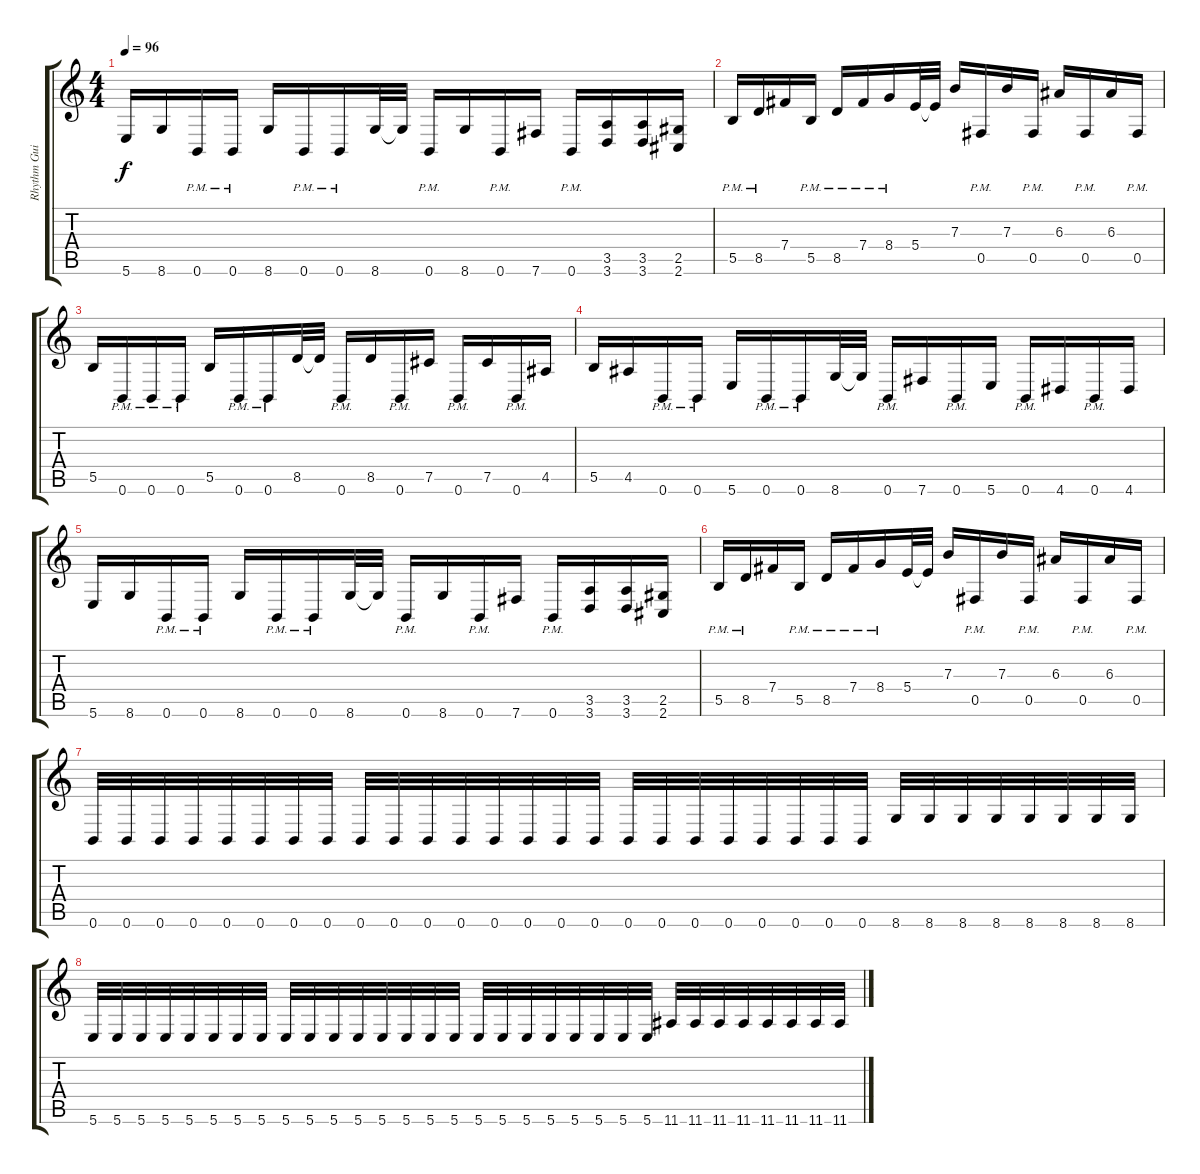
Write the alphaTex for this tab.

\track ("Rhythm Guitar" "Rhythm Gui") {instrument distortionguitar}
\staff {score tabs}
\tuning (Db4 Ab3 E3 B2 Gb2 B1) {hide}
\ts (4 4)
\tempo 96
\clef g2
\ks c
5.6.16{dy f} 8.6.16 0.6{pm}.16 0.6{pm}.16 8.6.16 0.6{pm}.16 0.6{pm}.16 8.6.32 8.6{t}.32 0.6{pm}.16 8.6.16 0.6{pm}.16 7.6.16 0.6{pm}.16 (3.5 3.6).16 (3.5 3.6).16 (2.5 2.6).16 |
5.5{pm}.16 8.5{pm}.16 7.4.16 5.5{pm}.16 8.5{pm}.16 7.4{pm}.16 8.4{pm}.16 5.4.32 5.4{t}.32 7.3.16 0.5{pm}.16 7.3.16 0.5{pm}.16 6.3.16 0.5{pm}.16 6.3.16 0.5{pm}.16 |
5.5.16 0.6{pm}.16 0.6{pm}.16 0.6{pm}.16 5.5.16 0.6{pm}.16 0.6{pm}.16 8.5.32 8.5{t}.32 0.6{pm}.16 8.5.16 0.6{pm}.16 7.5.16 0.6{pm}.16 7.5.16 0.6{pm}.16 4.5.16 |
5.5.16 4.5.16 0.6{pm}.16 0.6{pm}.16 5.6.16 0.6{pm}.16 0.6{pm}.16 8.6.32 8.6{t}.32 0.6{pm}.16 7.6.16 0.6{pm}.16 5.6.16 0.6{pm}.16 4.6.16 0.6{pm}.16 4.6.16 |
5.6.16 8.6.16 0.6{pm}.16 0.6{pm}.16 8.6.16 0.6{pm}.16 0.6{pm}.16 8.6.32 8.6{t}.32 0.6{pm}.16 8.6.16 0.6{pm}.16 7.6.16 0.6{pm}.16 (3.5 3.6).16 (3.5 3.6).16 (2.5 2.6).16 |
5.5{pm}.16 8.5{pm}.16 7.4.16 5.5{pm}.16 8.5{pm}.16 7.4{pm}.16 8.4{pm}.16 5.4.32 5.4{t}.32 7.3.16 0.5{pm}.16 7.3.16 0.5{pm}.16 6.3.16 0.5{pm}.16 6.3.16 0.5{pm}.16 |
0.6.32 0.6.32 0.6.32 0.6.32 0.6.32 0.6.32 0.6.32 0.6.32 0.6.32 0.6.32 0.6.32 0.6.32 0.6.32 0.6.32 0.6.32 0.6.32 0.6.32 0.6.32 0.6.32 0.6.32 0.6.32 0.6.32 0.6.32 0.6.32 8.6.32 8.6.32 8.6.32 8.6.32 8.6.32 8.6.32 8.6.32 8.6.32 |
5.6.32 5.6.32 5.6.32 5.6.32 5.6.32 5.6.32 5.6.32 5.6.32 5.6.32 5.6.32 5.6.32 5.6.32 5.6.32 5.6.32 5.6.32 5.6.32 5.6.32 5.6.32 5.6.32 5.6.32 5.6.32 5.6.32 5.6.32 5.6.32 11.6.32 11.6.32 11.6.32 11.6.32 11.6.32 11.6.32 11.6.32 11.6.32
